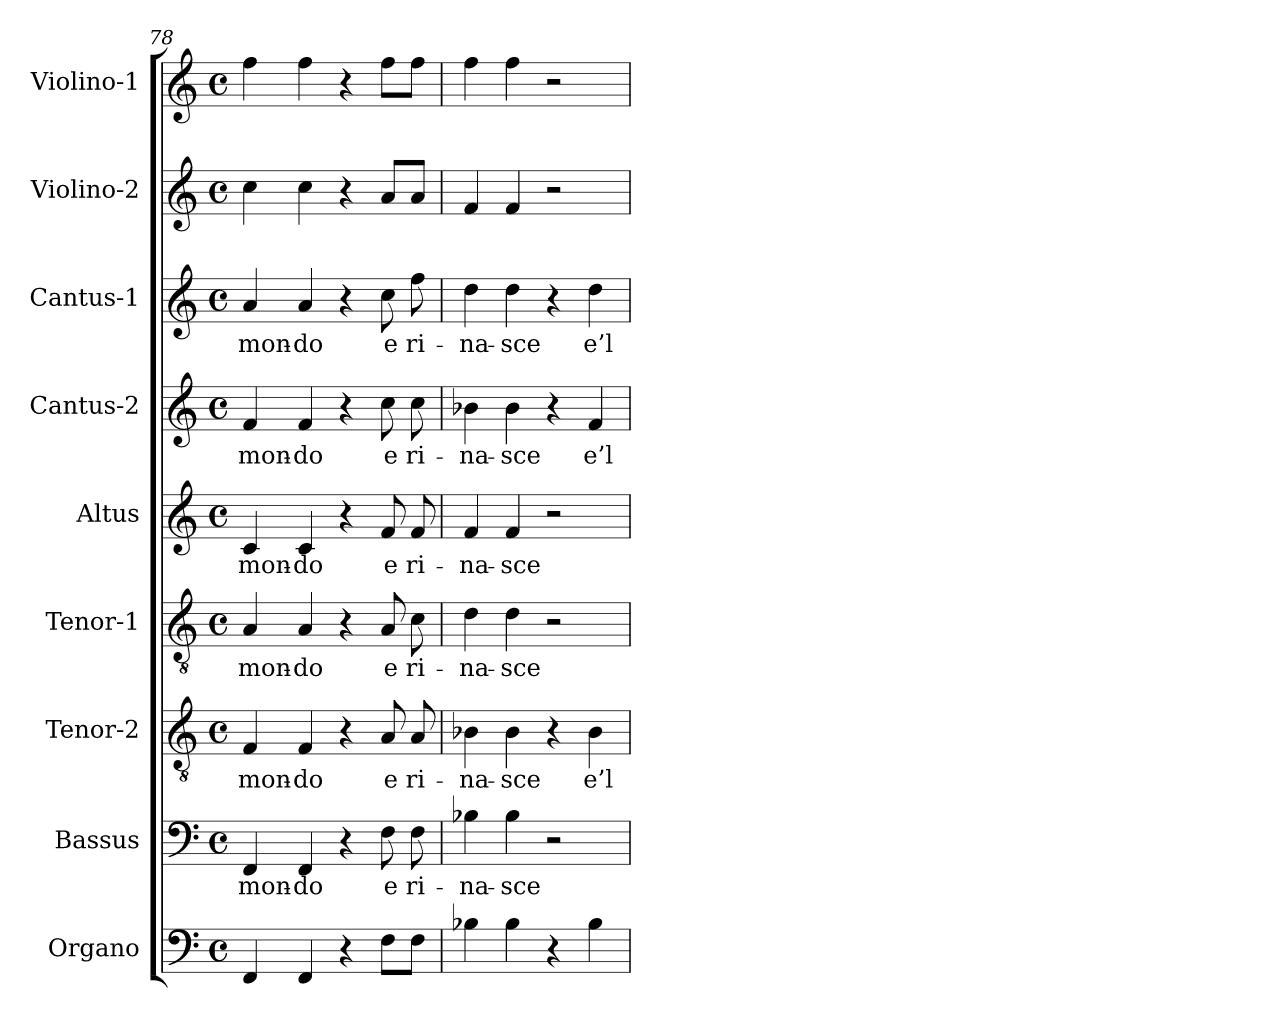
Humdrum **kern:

**kern	**kern	**text	**kern	**text	**kern	**text	**kern	**text	**kern	**text	**kern	**text	**kern	**kern
*part9	*part8	*part8	*part7	*part7	*part6	*part6	*part5	*part5	*part4	*part4	*part3	*part3	*part2	*part1
*staff9	*staff8	*staff8	*staff7	*staff7	*staff6	*staff6	*staff5	*staff5	*staff4	*staff4	*staff3	*staff3	*staff2	*staff1
*I"Organo	*I"Bassus	*	*I"Tenor-2	*	*I"Tenor-1	*	*I"Altus	*	*I"Cantus-2	*	*I"Cantus-1	*	*I"Violino-2	*I"Violino-1
*I'Og	*I'B	*	*I'T2	*	*I'T1	*	*I'A	*	*I'C2	*	*I'C1	*	*I'V2	*I'V1
!!LO:PB:g=z
*clefF4	*clefF4	*	*clefGv2	*	*clefGv2	*	*clefG2	*	*clefG2	*	*clefG2	*	*clefG2	*clefG2
*k[]	*k[]	*	*k[]	*	*k[]	*	*k[]	*	*k[]	*	*k[]	*	*k[]	*k[]
*C:	*C:	*	*C:	*	*C:	*	*C:	*	*C:	*	*C:	*	*C:	*C:
*M4/4	*M4/4	*	*M4/4	*	*M4/4	*	*M4/4	*	*M4/4	*	*M4/4	*	*M4/4	*M4/4
*met(c)	*met(c)	*	*met(c)	*	*met(c)	*	*met(c)	*	*met(c)	*	*met(c)	*	*met(c)	*met(c)
=78	=78	=78	=78	=78	=78	=78	=78	=78	=78	=78	=78	=78	=78	=78
!	!	!LO:LY:b	!	!	!	!	!	!	!	!	!	!	!	!
!	!	!	!	!LO:LY:b	!	!	!	!	!	!	!	!	!	!
!	!	!	!	!	!	!LO:LY:b	!	!	!	!	!	!	!	!
!	!	!	!	!	!	!	!	!LO:LY:b	!	!	!	!	!	!
!	!	!	!	!	!	!	!	!	!	!LO:LY:b	!	!	!	!
!	!	!	!	!	!	!	!	!	!	!	!	!LO:LY:b	!	!
4FF/	4FF/	-mon-	4F/	-mon-	4A/	-mon-	4c/	-mon-	4f/	-mon-	4a/	-mon-	4cc\	4ff\
!	!	!LO:LY:b	!	!	!	!	!	!	!	!	!	!	!	!
!	!	!	!	!LO:LY:b	!	!	!	!	!	!	!	!	!	!
!	!	!	!	!	!	!LO:LY:b	!	!	!	!	!	!	!	!
!	!	!	!	!	!	!	!	!LO:LY:b	!	!	!	!	!	!
!	!	!	!	!	!	!	!	!	!	!LO:LY:b	!	!	!	!
!	!	!	!	!	!	!	!	!	!	!	!	!LO:LY:b	!	!
4FF/	4FF/	-do	4F/	-do	4A/	-do	4c/	-do	4f/	-do	4a/	-do	4cc\	4ff\
4r	4r	.	4r	.	4r	.	4r	.	4r	.	4r	.	4r	4r
!	!	!LO:LY:b	!	!	!	!	!	!	!	!	!	!	!	!
!	!	!	!	!LO:LY:b	!	!	!	!	!	!	!	!	!	!
!	!	!	!	!	!	!LO:LY:b	!	!	!	!	!	!	!	!
!	!	!	!	!	!	!	!	!LO:LY:b	!	!	!	!	!	!
!	!	!	!	!	!	!	!	!	!	!LO:LY:b	!	!	!	!
!	!	!	!	!	!	!	!	!	!	!	!	!LO:LY:b	!	!
8F\L	8F\	e	8A/	e	8A/	e	8f/	e	8cc\	e	8cc\	e	8a/L	8ff\L
!	!	!LO:LY:b	!	!	!	!	!	!	!	!	!	!	!	!
!	!	!	!	!LO:LY:b	!	!	!	!	!	!	!	!	!	!
!	!	!	!	!	!	!LO:LY:b	!	!	!	!	!	!	!	!
!	!	!	!	!	!	!	!	!LO:LY:b	!	!	!	!	!	!
!	!	!	!	!	!	!	!	!	!	!LO:LY:b	!	!	!	!
!	!	!	!	!	!	!	!	!	!	!	!	!LO:LY:b	!	!
8F\J	8F\	ri-	8A/	ri-	8c\	ri-	8f/	ri-	8cc\	ri-	8ff\	ri-	8a/J	8ff\J
=79	=79	=79	=79	=79	=79	=79	=79	=79	=79	=79	=79	=79	=79	=79
!	!	!LO:LY:b	!	!	!	!	!	!	!	!	!	!	!	!
!	!	!	!	!LO:LY:b	!	!	!	!	!	!	!	!	!	!
!	!	!	!	!	!	!LO:LY:b	!	!	!	!	!	!	!	!
!	!	!	!	!	!	!	!	!LO:LY:b	!	!	!	!	!	!
!	!	!	!	!	!	!	!	!	!	!LO:LY:b	!	!	!	!
!	!	!	!	!	!	!	!	!	!	!	!	!LO:LY:b	!	!
4B-X\	4B-X\	-na-	4B-X\	-na-	4d\	-na-	4f/	-na-	4b-X\	-na-	4dd\	-na-	4f/	4ff\
!	!	!LO:LY:b	!	!	!	!	!	!	!	!	!	!	!	!
!	!	!	!	!LO:LY:b	!	!	!	!	!	!	!	!	!	!
!	!	!	!	!	!	!LO:LY:b	!	!	!	!	!	!	!	!
!	!	!	!	!	!	!	!	!LO:LY:b	!	!	!	!	!	!
!	!	!	!	!	!	!	!	!	!	!LO:LY:b	!	!	!	!
!	!	!	!	!	!	!	!	!	!	!	!	!LO:LY:b	!	!
4B-\	4B-\	-sce	4B-\	-sce	4d\	-sce	4f/	-sce	4b-\	-sce	4dd\	-sce	4f/	4ff\
4r	2r	.	4r	.	2r	.	2r	.	4r	.	4r	.	2r	2r
!	!	!	!	!LO:LY:b	!	!	!	!	!	!	!	!	!	!
!	!	!	!	!	!	!	!	!	!	!LO:LY:b	!	!	!	!
!	!	!	!	!	!	!	!	!	!	!	!	!LO:LY:b	!	!
4B-\	.	.	4B-\	e’l	.	.	.	.	4f/	e’l	4dd\	e’l	.	.
=	=	=	=	=	=	=	=	=	=	=	=	=	=	=
*-	*-	*-	*-	*-	*-	*-	*-	*-	*-	*-	*-	*-	*-	*-
